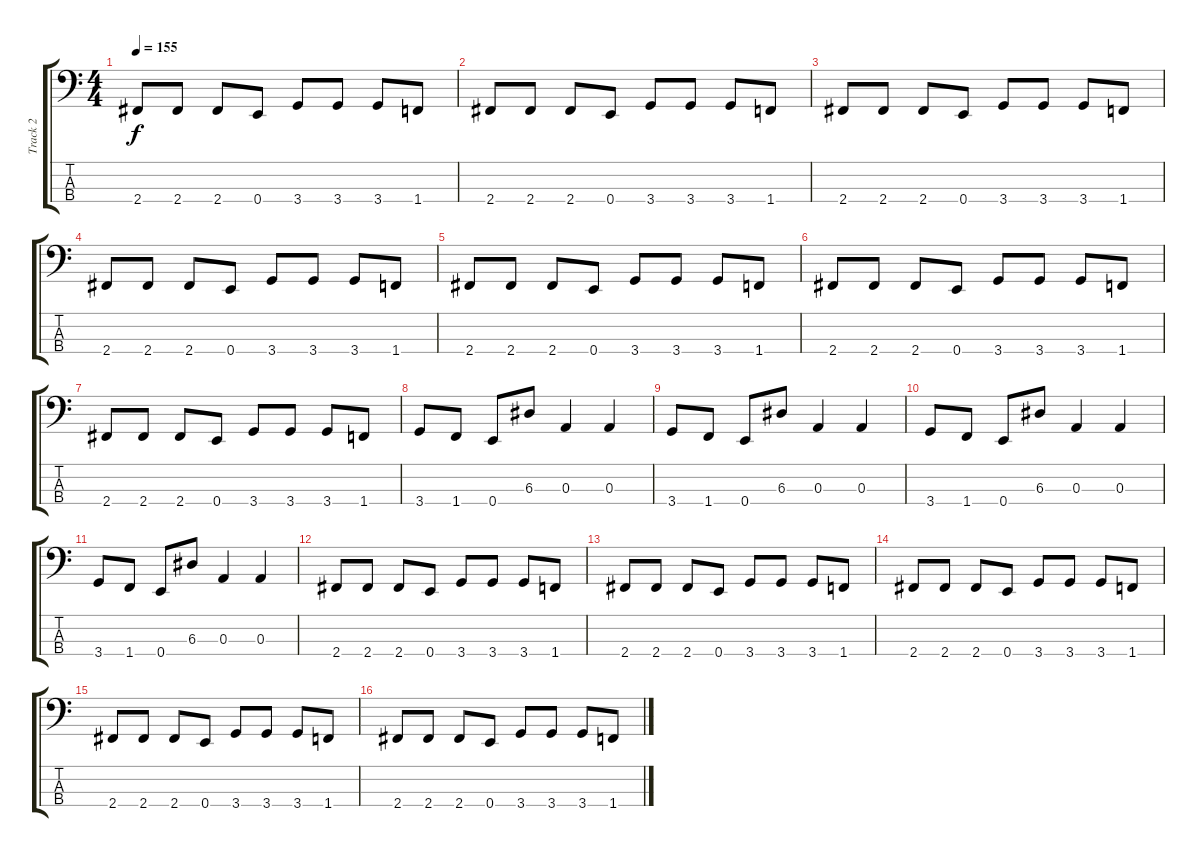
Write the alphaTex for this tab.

\track ("Track 2" "Track 2") {instrument electricbassfinger}
\staff {score tabs}
\tuning (G2 D2 A1 E1) {hide}
\ts (4 4)
\tempo 155
\clef f4
\ks c
2.4.8{dy f} 2.4.8 2.4.8 0.4.8 3.4.8 3.4.8 3.4.8 1.4.8 |
2.4.8 2.4.8 2.4.8 0.4.8 3.4.8 3.4.8 3.4.8 1.4.8 |
2.4.8 2.4.8 2.4.8 0.4.8 3.4.8 3.4.8 3.4.8 1.4.8 |
2.4.8 2.4.8 2.4.8 0.4.8 3.4.8 3.4.8 3.4.8 1.4.8 |
2.4.8 2.4.8 2.4.8 0.4.8 3.4.8 3.4.8 3.4.8 1.4.8 |
2.4.8 2.4.8 2.4.8 0.4.8 3.4.8 3.4.8 3.4.8 1.4.8 |
2.4.8 2.4.8 2.4.8 0.4.8 3.4.8 3.4.8 3.4.8 1.4.8 |
3.4.8 1.4.8 0.4.8 6.3.8 0.3.4 0.3.4 |
3.4.8 1.4.8 0.4.8 6.3.8 0.3.4 0.3.4 |
3.4.8 1.4.8 0.4.8 6.3.8 0.3.4 0.3.4 |
3.4.8 1.4.8 0.4.8 6.3.8 0.3.4 0.3.4 |
2.4.8 2.4.8 2.4.8 0.4.8 3.4.8 3.4.8 3.4.8 1.4.8 |
2.4.8 2.4.8 2.4.8 0.4.8 3.4.8 3.4.8 3.4.8 1.4.8 |
2.4.8 2.4.8 2.4.8 0.4.8 3.4.8 3.4.8 3.4.8 1.4.8 |
2.4.8 2.4.8 2.4.8 0.4.8 3.4.8 3.4.8 3.4.8 1.4.8 |
2.4.8 2.4.8 2.4.8 0.4.8 3.4.8 3.4.8 3.4.8 1.4.8
